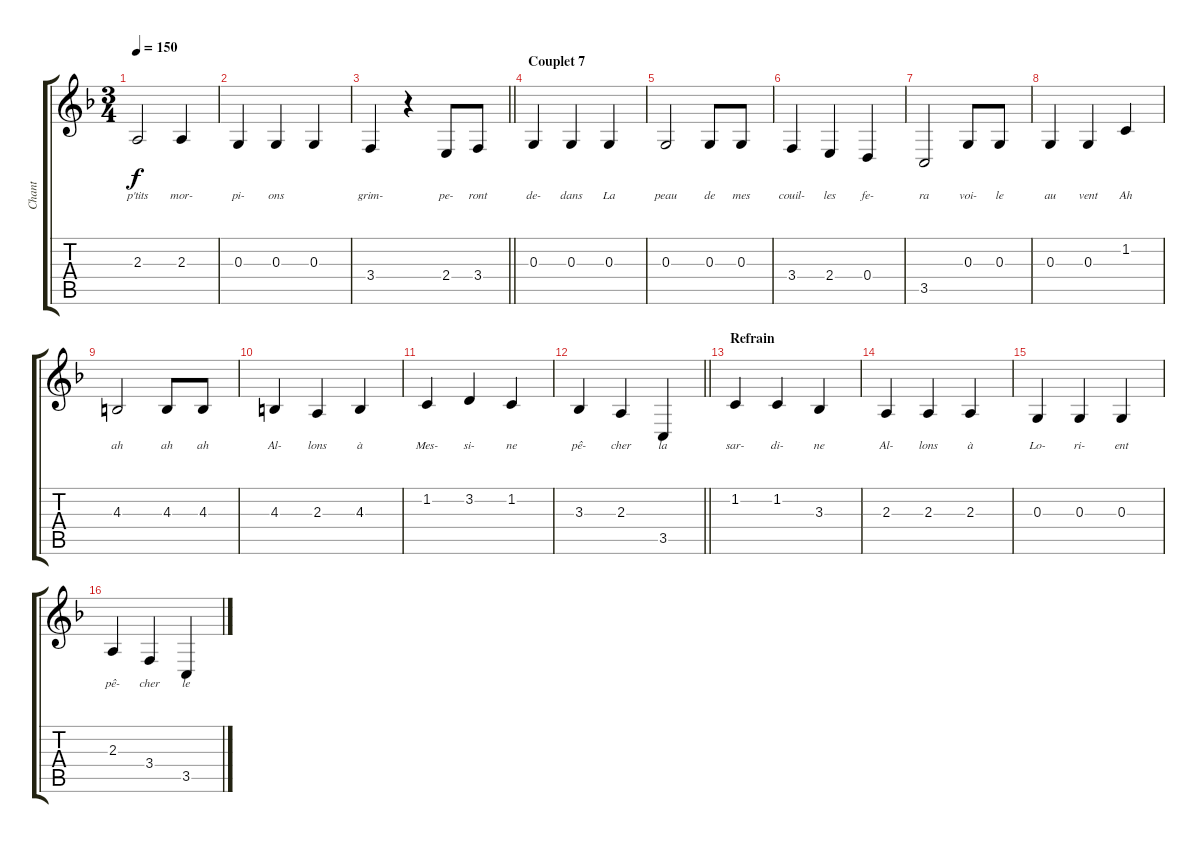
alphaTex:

\track ("Chant" "Chant") {mute instrument violin}
\staff {score tabs}
\tuning (E4 B3 G3 D3 A2 E2) {hide}
\ts (3 4)
\tempo 150
\clef g2
\ks f
2.3.2{lyrics (0 "p'tits") lyrics (1 "") lyrics (2 "") lyrics (3 "") lyrics (4 "") dy f} 2.3.4{lyrics (0 "mor-") lyrics (1 "") lyrics (2 "") lyrics (3 "") lyrics (4 "")} |
0.3.4{lyrics (0 "pi-") lyrics (1 "") lyrics (2 "") lyrics (3 "") lyrics (4 "")} 0.3.4{lyrics (0 "ons") lyrics (1 "") lyrics (2 "") lyrics (3 "") lyrics (4 "")} 0.3.4{lyrics (0 "") lyrics (1 "") lyrics (2 "") lyrics (3 "") lyrics (4 "")} |
\barLineRight lightlight
3.4.4{lyrics (0 "grim-") lyrics (1 "") lyrics (2 "") lyrics (3 "") lyrics (4 "")} r.4 2.4.8{lyrics (0 "pe-") lyrics (1 "") lyrics (2 "") lyrics (3 "") lyrics (4 "")} 3.4.8{lyrics (0 "ront") lyrics (1 "") lyrics (2 "") lyrics (3 "") lyrics (4 "")} |
\section ("" "Couplet 7")
0.3.4{lyrics (0 "de-") lyrics (1 "") lyrics (2 "") lyrics (3 "") lyrics (4 "")} 0.3.4{lyrics (0 "dans") lyrics (1 "") lyrics (2 "") lyrics (3 "") lyrics (4 "")} 0.3.4{lyrics (0 "La") lyrics (1 "") lyrics (2 "") lyrics (3 "") lyrics (4 "")} |
0.3.2{lyrics (0 "peau") lyrics (1 "") lyrics (2 "") lyrics (3 "") lyrics (4 "")} 0.3.8{lyrics (0 "de") lyrics (1 "") lyrics (2 "") lyrics (3 "") lyrics (4 "")} 0.3.8{lyrics (0 "mes") lyrics (1 "") lyrics (2 "") lyrics (3 "") lyrics (4 "")} |
3.4.4{lyrics (0 "couil-") lyrics (1 "") lyrics (2 "") lyrics (3 "") lyrics (4 "")} 2.4.4{lyrics (0 "les") lyrics (1 "") lyrics (2 "") lyrics (3 "") lyrics (4 "")} 0.4.4{lyrics (0 "fe-") lyrics (1 "") lyrics (2 "") lyrics (3 "") lyrics (4 "")} |
3.5.2{lyrics (0 "ra") lyrics (1 "") lyrics (2 "") lyrics (3 "") lyrics (4 "")} 0.3.8{lyrics (0 "voi-") lyrics (1 "") lyrics (2 "") lyrics (3 "") lyrics (4 "")} 0.3.8{lyrics (0 "le") lyrics (1 "") lyrics (2 "") lyrics (3 "") lyrics (4 "")} |
0.3.4{lyrics (0 "au") lyrics (1 "") lyrics (2 "") lyrics (3 "") lyrics (4 "")} 0.3.4{lyrics (0 "vent") lyrics (1 "") lyrics (2 "") lyrics (3 "") lyrics (4 "")} 1.2.4{lyrics (0 "Ah") lyrics (1 "") lyrics (2 "") lyrics (3 "") lyrics (4 "")} |
4.3.2{lyrics (0 "ah") lyrics (1 "") lyrics (2 "") lyrics (3 "") lyrics (4 "")} 4.3.8{lyrics (0 "ah") lyrics (1 "") lyrics (2 "") lyrics (3 "") lyrics (4 "")} 4.3.8{lyrics (0 "ah") lyrics (1 "") lyrics (2 "") lyrics (3 "") lyrics (4 "")} |
4.3.4{lyrics (0 "Al-") lyrics (1 "") lyrics (2 "") lyrics (3 "") lyrics (4 "")} 2.3.4{lyrics (0 "lons") lyrics (1 "") lyrics (2 "") lyrics (3 "") lyrics (4 "")} 4.3.4{lyrics (0 "à") lyrics (1 "") lyrics (2 "") lyrics (3 "") lyrics (4 "")} |
1.2.4{lyrics (0 "Mes-") lyrics (1 "") lyrics (2 "") lyrics (3 "") lyrics (4 "")} 3.2.4{lyrics (0 "si-") lyrics (1 "") lyrics (2 "") lyrics (3 "") lyrics (4 "")} 1.2.4{lyrics (0 "ne") lyrics (1 "") lyrics (2 "") lyrics (3 "") lyrics (4 "")} |
\barLineRight lightlight
3.3.4{lyrics (0 "pê-") lyrics (1 "") lyrics (2 "") lyrics (3 "") lyrics (4 "")} 2.3.4{lyrics (0 "cher") lyrics (1 "") lyrics (2 "") lyrics (3 "") lyrics (4 "")} 3.5.4{lyrics (0 "la") lyrics (1 "") lyrics (2 "") lyrics (3 "") lyrics (4 "")} |
\section ("" "Refrain")
1.2.4{lyrics (0 "sar-") lyrics (1 "") lyrics (2 "") lyrics (3 "") lyrics (4 "")} 1.2.4{lyrics (0 "di-") lyrics (1 "") lyrics (2 "") lyrics (3 "") lyrics (4 "")} 3.3.4{lyrics (0 "ne") lyrics (1 "") lyrics (2 "") lyrics (3 "") lyrics (4 "")} |
2.3.4{lyrics (0 "Al-") lyrics (1 "") lyrics (2 "") lyrics (3 "") lyrics (4 "")} 2.3.4{lyrics (0 "lons") lyrics (1 "") lyrics (2 "") lyrics (3 "") lyrics (4 "")} 2.3.4{lyrics (0 "à") lyrics (1 "") lyrics (2 "") lyrics (3 "") lyrics (4 "")} |
0.3.4{lyrics (0 "Lo-") lyrics (1 "") lyrics (2 "") lyrics (3 "") lyrics (4 "")} 0.3.4{lyrics (0 "ri-") lyrics (1 "") lyrics (2 "") lyrics (3 "") lyrics (4 "")} 0.3.4{lyrics (0 "ent") lyrics (1 "") lyrics (2 "") lyrics (3 "") lyrics (4 "")} |
2.3.4{lyrics (0 "pê-") lyrics (1 "") lyrics (2 "") lyrics (3 "") lyrics (4 "")} 3.4.4{lyrics (0 "cher") lyrics (1 "") lyrics (2 "") lyrics (3 "") lyrics (4 "")} 3.5.4{lyrics (0 "le") lyrics (1 "") lyrics (2 "") lyrics (3 "") lyrics (4 "")}
